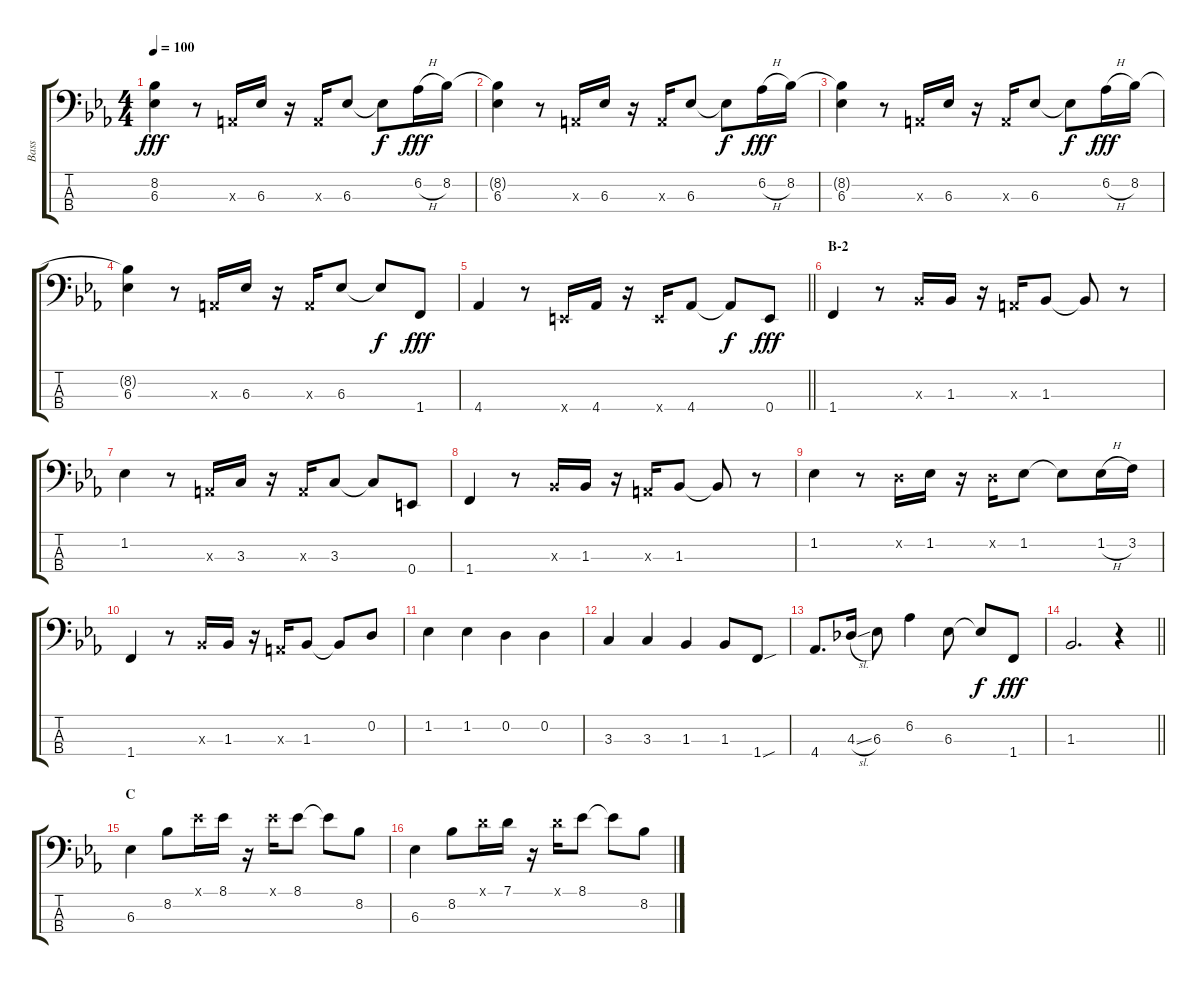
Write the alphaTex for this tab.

\track ("Bass" "Bass") {instrument electricbassfinger}
\staff {score tabs}
\tuning (G2 D2 A1 E1) {hide}
\ts (4 4)
\tempo 100
\clef f4
\ks eb
(8.2{t} 6.3).4{dy fff} r.8 0.3{x}.16 6.3.16 r.16 0.3{x}.16 6.3.8 6.3{t}.8{dy f} 6.2{h}.16{dy fff} 8.2.16 |
(8.2{t} 6.3).4 r.8 0.3{x}.16 6.3.16 r.16 0.3{x}.16 6.3.8 6.3{t}.8{dy f} 6.2{h}.16{dy fff} 8.2.16 |
(8.2{t} 6.3).4 r.8 0.3{x}.16 6.3.16 r.16 0.3{x}.16 6.3.8 6.3{t}.8{dy f} 6.2{h}.16{dy fff} 8.2.16 |
(8.2{t} 6.3).4 r.8 0.3{x}.16 6.3.16 r.16 0.3{x}.16 6.3.8 6.3{t}.8{dy f} 1.4.8{dy fff} |
\barLineRight lightlight
4.4.4 r.8 0.4{x}.16 4.4.16 r.16 0.4{x}.16 4.4.8 4.4{t}.8{dy f} 0.4.8{dy fff} |
\section ("" "B-2")
1.4.4 r.8 1.3{x}.16 1.3.16 r.16 0.3{x}.16 1.3.8 1.3{t}.8 r.8 |
1.2.4 r.8 0.3{x}.16 3.3.16 r.16 0.3{x}.16 3.3.8 3.3{t}.8 0.4.8 |
1.4.4 r.8 1.3{x}.16 1.3.16 r.16 0.3{x}.16 1.3.8 1.3{t}.8 r.8 |
1.2.4 r.8 0.2{x}.16 1.2.16 r.16 0.2{x}.16 1.2.8 1.2{t}.8 1.2{h}.16 3.2.16 |
1.4.4 r.8 1.3{x}.16 1.3.16 r.16 0.3{x}.16 1.3.8 1.3{t}.8 0.2.8 |
1.2.4 1.2.4 0.2.4 0.2.4 |
3.3.4 3.3.4 1.3.4 1.3.8 1.4{sou}.8 |
4.4.8{d} 4.3{sl}.16 6.3.8 6.2.4 6.3.8 6.3{t}.8{dy f} 1.4.8{dy fff} |
\barLineRight lightlight
1.3.2{d} r.4 |
\section ("" "C")
6.3.4 8.2.8 8.1{x}.16 8.1.16 r.16 8.1{x}.16 8.1.8 8.1{t}.8 8.2.8 |
6.3.4 8.2.8 7.1{x}.16 7.1.16 r.16 7.1{x}.16 8.1.8 8.1{t}.8 8.2.8
